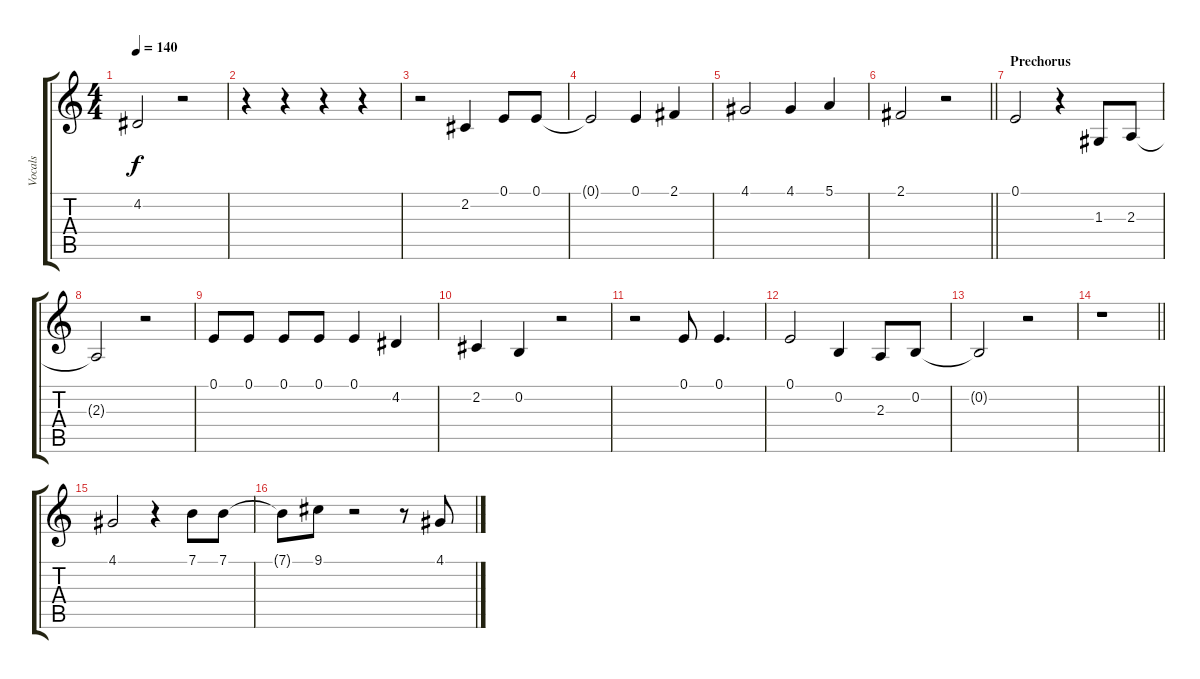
\track ("Vocals" "Vocals") {instrument cello}
\staff {score tabs}
\tuning (E4 B3 G3 D3 A2 E2) {hide}
\ts (4 4)
\tempo 140
\clef g2
\ks c
4.2{t}.2{dy f} r.2 |
r.4 r.4 r.4 r.4 |
r.2 2.2.4 0.1.8 0.1.8 |
0.1{t}.2 0.1.4 2.1.4 |
4.1.2 4.1.4 5.1.4 |
\barLineRight lightlight
2.1.2 r.2 |
\section ("" "Prechorus")
0.1.2 r.4 1.3.8 2.3.8 |
2.3{t}.2 r.2 |
0.1.8 0.1.8 0.1.8 0.1.8 0.1.4 4.2.4 |
2.2.4 0.2.4 r.2 |
r.2 0.1.8 0.1.4{d} |
0.1.2 0.2.4 2.3.8 0.2.8 |
0.2{t}.2 r.2 |
\barLineRight lightlight
r.1 |
4.1.2 r.4 7.1.8 7.1.8 |
7.1{t}.8 9.1.8 r.2 r.8 4.1.8
